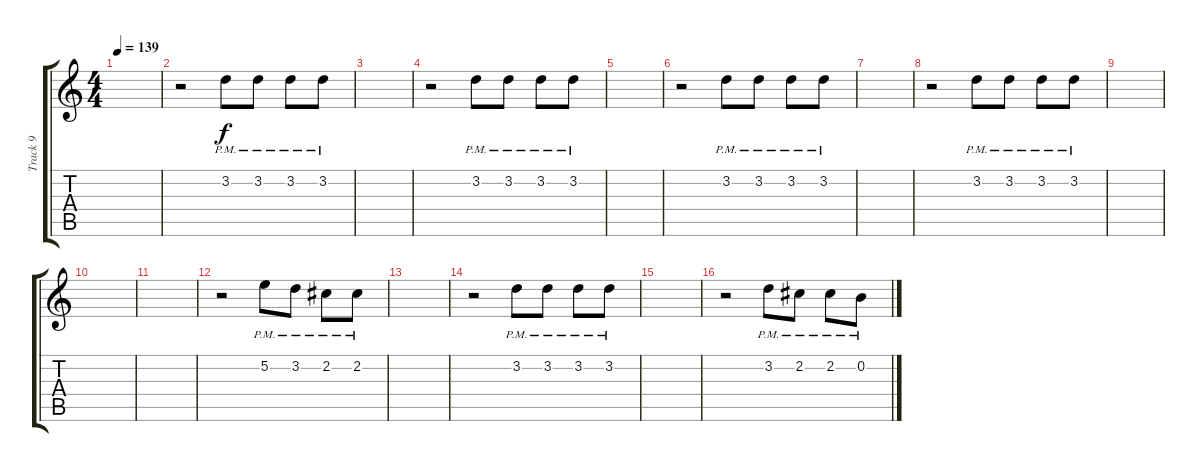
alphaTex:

\track ("Track 9" "Track 9") {instrument electricguitarjazz}
\staff {score tabs}
\tuning (E4 B3 G3 D3 A2 E2) {hide}
\ts (4 4)
\tempo 139
\clef g2
\ks c
|
r.2 3.2{pm}.8 3.2{pm}.8 3.2{pm}.8 3.2{pm}.8 |
|
r.2 3.2{pm}.8 3.2{pm}.8 3.2{pm}.8 3.2{pm}.8 |
|
r.2 3.2{pm}.8 3.2{pm}.8 3.2{pm}.8 3.2{pm}.8 |
|
r.2 3.2{pm}.8 3.2{pm}.8 3.2{pm}.8 3.2{pm}.8 |
|
|
|
r.2{volume 16} 5.2{pm}.8 3.2{pm}.8 2.2{pm}.8 2.2{pm}.8 |
|
r.2 3.2{pm}.8 3.2{pm}.8 3.2{pm}.8 3.2{pm}.8 |
|
r.2 3.2{pm}.8 2.2{pm}.8 2.2{pm}.8 0.2{pm}.8
